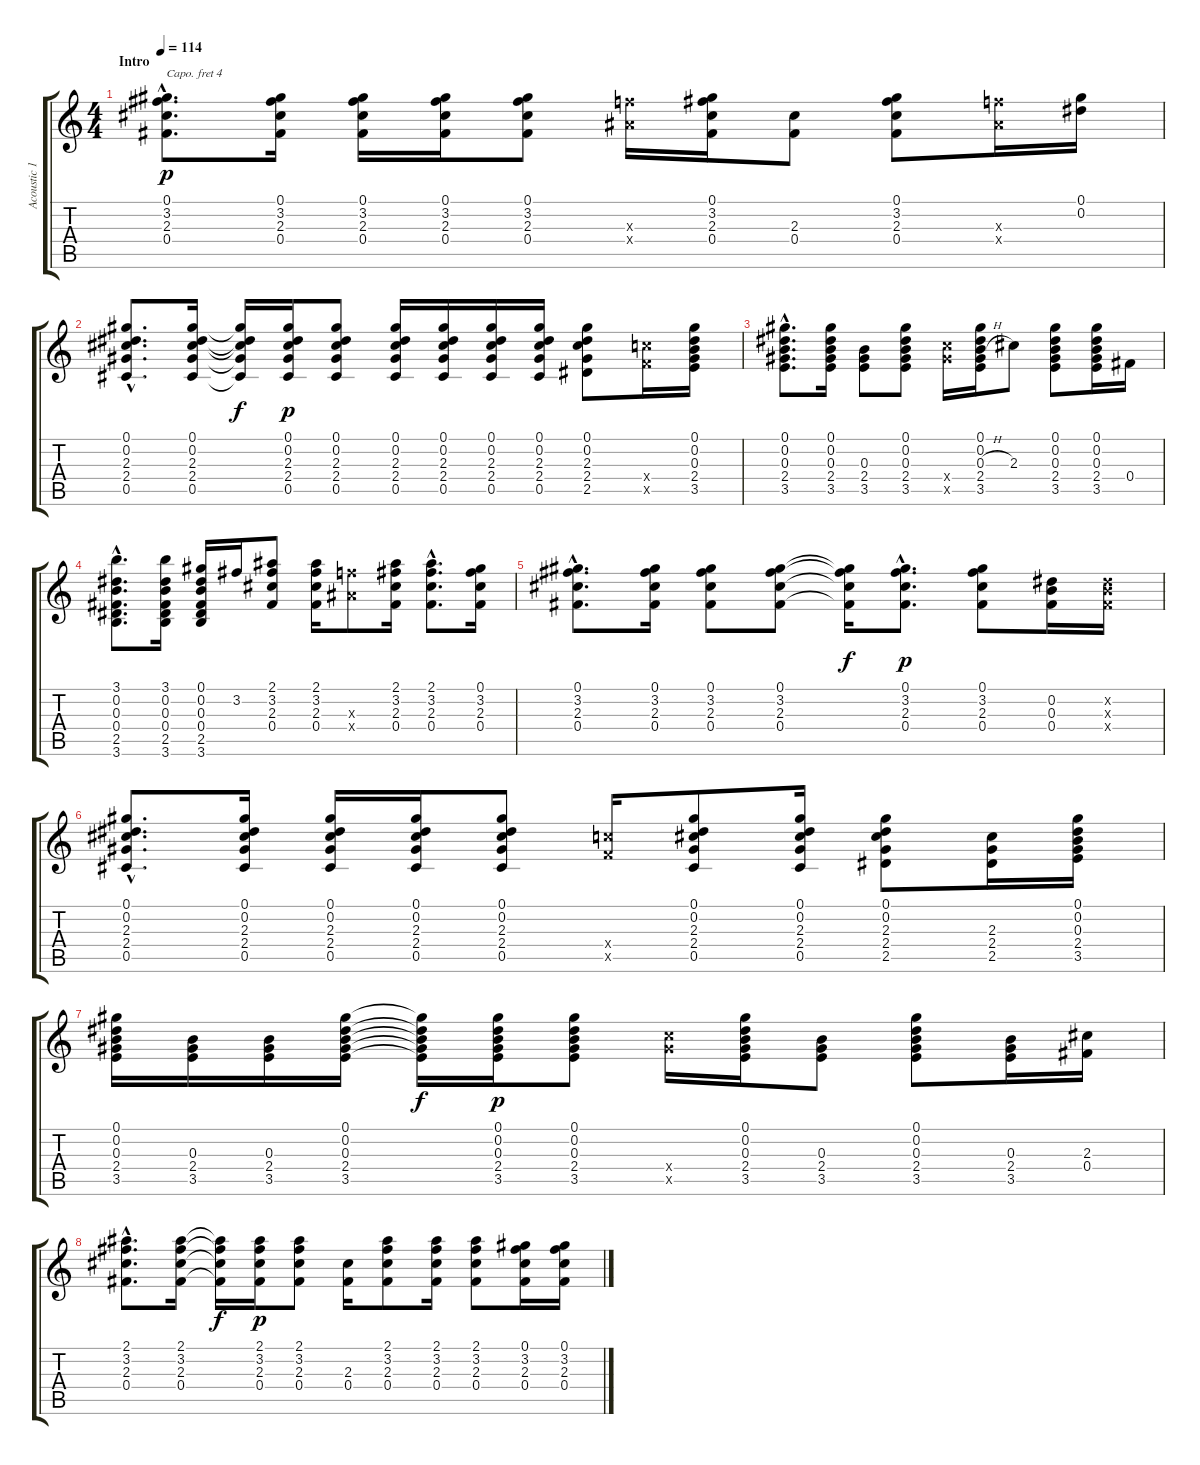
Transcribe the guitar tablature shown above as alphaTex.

\track ("Acoustic 1 (w/capo on 4)" "Acoustic 1") {instrument acousticguitarnylon}
\staff {score tabs}
\capo 4
\tuning (E4 B3 G3 D3 A2 E2) {hide}
\ts (4 4)
\section ("" "Intro")
\tempo 114
\clef g2
\ks c
(0.1{hac} 3.2{hac} 2.3{hac} 0.4{hac}).8{d dy p instrument acousticguitarnylon} (0.1 3.2 2.3 0.4).16 (0.1 3.2 2.3 0.4).16 (0.1 3.2 2.3 0.4).16 (0.1 3.2 2.3 0.4).8 (6.3{x} 4.4{x}).16 (0.1 3.2 2.3 0.4).16 (2.3 0.4).8 (0.1 3.2 2.3 0.4).8 (6.3{x} 4.4{x}).16 (0.1 0.2).16 |
(0.1{hac} 0.2{hac} 2.3{hac} 2.4{hac} 0.5{hac}).8{d} (0.1 0.2 2.3 2.4 0.5).16 (0.1{t} 0.2{t} 2.3{t} 2.4{t} 0.5{t}).16{dy f} (0.1 0.2 2.3 2.4 0.5).16{dy p} (0.1 0.2 2.3 2.4 0.5).8 (0.1 0.2 2.3 2.4 0.5).16 (0.1 0.2 2.3 2.4 0.5).16 (0.1 0.2 2.3 2.4 0.5).16 (0.1 0.2 2.3 2.4 0.5).16 (0.1 0.2 2.3 2.4 2.5).8 (6.4{x} 4.5{x}).16 (0.1 0.2 0.3 2.4 3.5).16 |
(0.1{hac} 0.2{hac} 0.3{hac} 2.4{hac} 3.5{hac}).8{d} (0.1 0.2 0.3 2.4 3.5).16 (0.3 2.4 3.5).8 (0.1 0.2 0.3 2.4 3.5).8 (6.4{x} 7.5{x}).16 (0.1 0.2 0.3{h} 2.4 3.5).16 2.3.8 (0.1 0.2 0.3 2.4 3.5).8 (0.1 0.2 0.3 2.4 3.5).16 0.4.16 |
(3.1{hac} 0.2{hac} 0.3{hac} 0.4{hac} 2.5{hac} 3.6{hac}).8{d} (3.1 0.2 0.3 0.4 2.5 3.6).16 (0.1 0.2 0.3 0.4 2.5 3.6).16 3.2.16 (2.1 3.2 2.3 0.4).8 (2.1 3.2 2.3 0.4).16 (6.3{x} 4.4{x}).8 (2.1 3.2 2.3 0.4).16 (2.1{hac} 3.2{hac} 2.3{hac} 0.4{hac}).8{d} (0.1 3.2 2.3 0.4).16 |
(0.1{hac} 3.2{hac} 2.3{hac} 0.4{hac}).8{d} (0.1 3.2 2.3 0.4).16 (0.1 3.2 2.3 0.4).8 (0.1 3.2 2.3 0.4).8 (0.1{t} 3.2{t} 2.3{t} 0.4{t}).16{dy f} (0.1{hac} 3.2{hac} 2.3{hac} 0.4{hac}).8{d dy p} (0.1 3.2 2.3 0.4).8 (0.2 0.3 0.4).16 (0.2{x} 0.3{x} 0.4{x}).16 |
(0.1{hac} 0.2{hac} 2.3{hac} 2.4{hac} 0.5{hac}).8{d} (0.1 0.2 2.3 2.4 0.5).16 (0.1 0.2 2.3 2.4 0.5).16 (0.1 0.2 2.3 2.4 0.5).16 (0.1 0.2 2.3 2.4 0.5).8 (6.4{x} 4.5{x}).16 (0.1 0.2 2.3 2.4 0.5).8 (0.1 0.2 2.3 2.4 0.5).16 (0.1 0.2 2.3 2.4 2.5).8 (2.3 2.4 2.5).16 (0.1 0.2 0.3 2.4 3.5).16 |
(0.1 0.2 0.3 2.4 3.5).16 (0.3 2.4 3.5).16 (0.3 2.4 3.5).16 (0.1 0.2 0.3 2.4 3.5).16 (0.1{t} 0.2{t} 0.3{t} 2.4{t} 3.5{t}).16{dy f} (0.1 0.2 0.3 2.4 3.5).16{dy p} (0.1 0.2 0.3 2.4 3.5).8 (6.4{x} 7.5{x}).16 (0.1 0.2 0.3 2.4 3.5).16 (0.3 2.4 3.5).8 (0.1 0.2 0.3 2.4 3.5).8 (0.3 2.4 3.5).16 (2.3 0.4).16 |
(2.1{hac} 3.2{hac} 2.3{hac} 0.4{hac}).8{d} (2.1 3.2 2.3 0.4).16 (2.1{t} 3.2{t} 2.3{t} 0.4{t}).16{dy f} (2.1 3.2 2.3 0.4).16{dy p} (2.1 3.2 2.3 0.4).8 (2.3 0.4).16 (2.1 3.2 2.3 0.4).8 (2.1 3.2 2.3 0.4).16 (2.1 3.2 2.3 0.4).8 (0.1 3.2 2.3 0.4).16 (0.1 3.2 2.3 0.4).16
